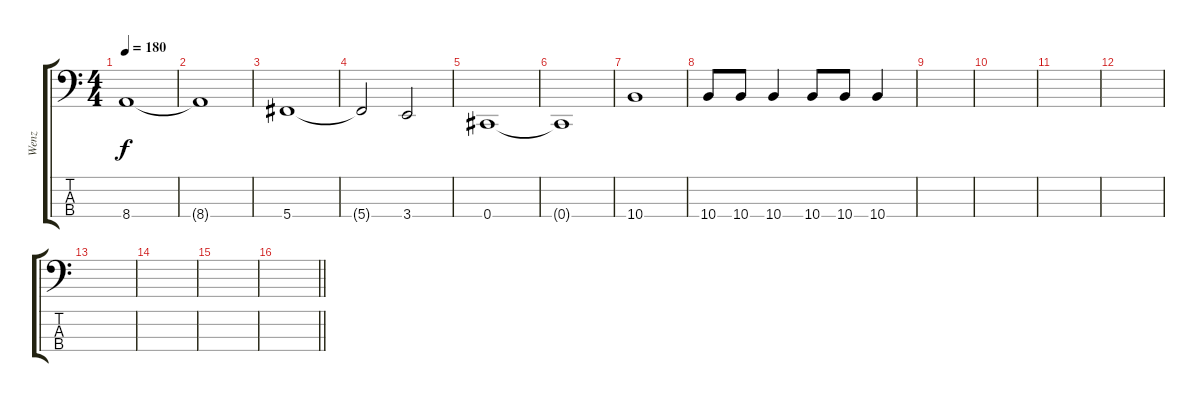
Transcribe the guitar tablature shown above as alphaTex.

\track ("Wenz" "Wenz") {instrument electricbasspick}
\staff {score tabs}
\tuning (Gb2 Db2 Ab1 Db1) {hide}
\ts (4 4)
\tempo 180
\clef f4
\ks c
8.4.1{dy f} |
8.4{t}.1 |
5.4.1 |
5.4{t}.2 3.4.2 |
0.4.1 |
0.4{t}.1 |
10.4.1 |
10.4.8 10.4.8 10.4.4 10.4.8 10.4.8 10.4.4 |
|
|
|
|
|
|
|
\barLineRight lightlight
